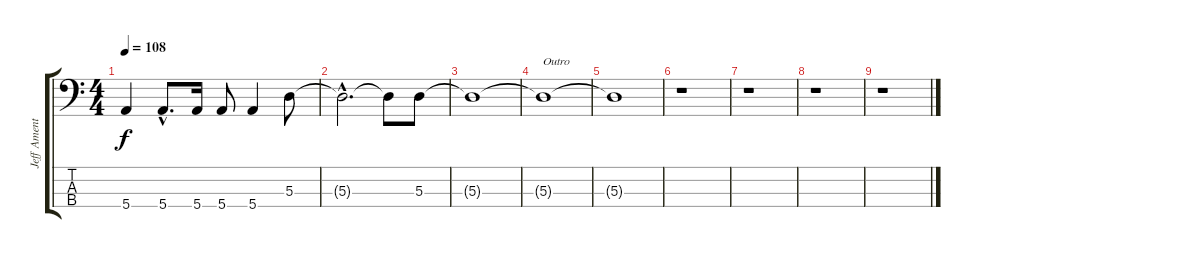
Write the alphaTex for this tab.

\track ("Jeff Ament" "Jeff Ament") {instrument electricbassfinger}
\staff {score tabs}
\tuning (G2 D2 A1 E1) {hide}
\ts (4 4)
\tempo 108
\clef f4
\ks c
5.4{t}.4{dy f} 5.4{hac}.8{d} 5.4.16 5.4.8 5.4.4 5.3.8 |
5.3{hac t}.2{d} 5.3{t}.8 5.3.8 |
5.3{t}.1 |
5.3{t}.1{txt "Outro"} |
5.3{t}.1 |
r.1 |
r.1 |
r.1 |
r.1
